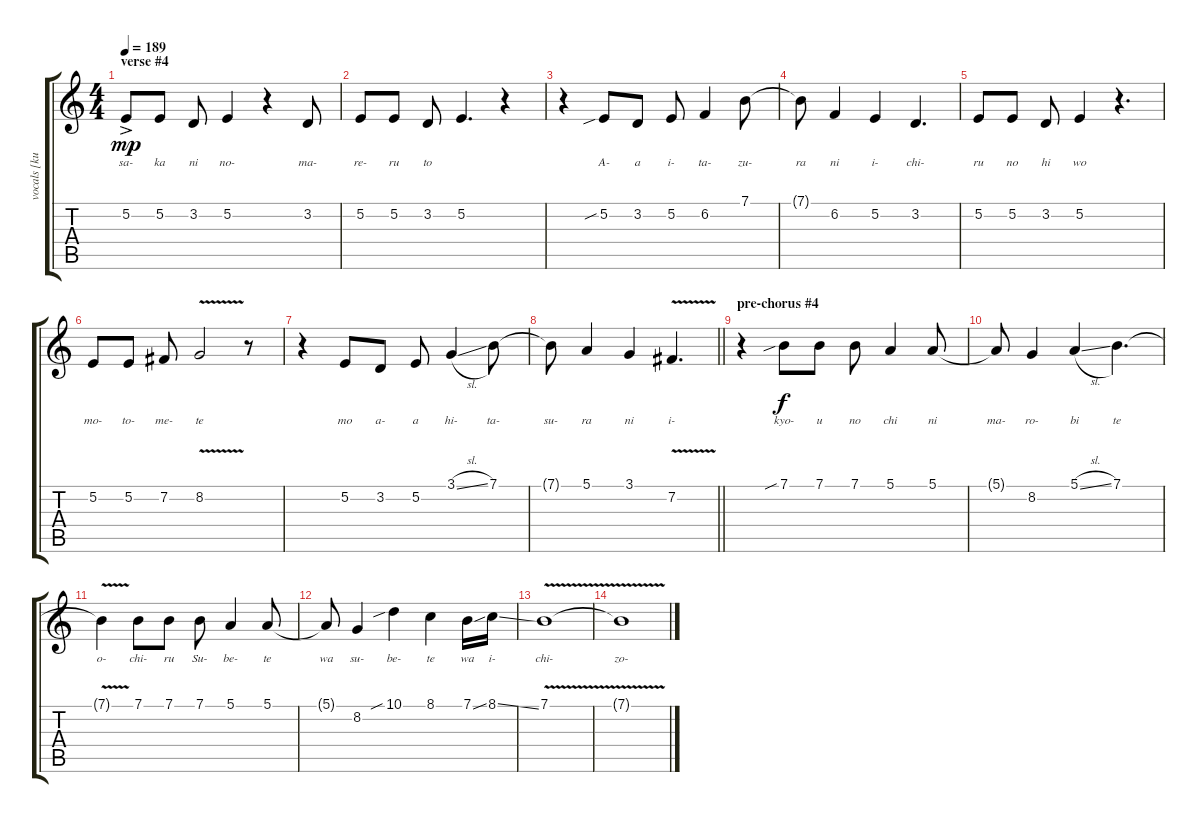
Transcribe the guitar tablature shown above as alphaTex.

\track ("vocals [kuroneko]" "vocals [ku") {instrument flute}
\staff {score tabs}
\tuning (E4 B3 G3 D3 A2 E2) {hide}
\ts (4 4)
\section ("" "verse #4")
\tempo 189
\clef g2
\ks c
5.2{ac}.8{lyrics (0 "sa-") lyrics (1 "") lyrics (2 "") lyrics (3 "") lyrics (4 "") dy mp} 5.2.8{lyrics (0 "ka") lyrics (1 "") lyrics (2 "") lyrics (3 "") lyrics (4 "")} 3.2.8{lyrics (0 "ni") lyrics (1 "") lyrics (2 "") lyrics (3 "") lyrics (4 "")} 5.2.4{lyrics (0 "no-") lyrics (1 "") lyrics (2 "") lyrics (3 "") lyrics (4 "")} r.4 3.2.8{lyrics (0 "ma-") lyrics (1 "") lyrics (2 "") lyrics (3 "") lyrics (4 "")} |
5.2.8{lyrics (0 "re-") lyrics (1 "") lyrics (2 "") lyrics (3 "") lyrics (4 "")} 5.2.8{lyrics (0 "ru") lyrics (1 "") lyrics (2 "") lyrics (3 "") lyrics (4 "")} 3.2.8{lyrics (0 "to") lyrics (1 "") lyrics (2 "") lyrics (3 "") lyrics (4 "")} 5.2.4{d lyrics (0 "") lyrics (1 "") lyrics (2 "") lyrics (3 "") lyrics (4 "")} r.4 |
r.4 5.2{sib}.8{lyrics (0 "A-") lyrics (1 "") lyrics (2 "") lyrics (3 "") lyrics (4 "")} 3.2.8{lyrics (0 "a") lyrics (1 "") lyrics (2 "") lyrics (3 "") lyrics (4 "")} 5.2.8{lyrics (0 "i-") lyrics (1 "") lyrics (2 "") lyrics (3 "") lyrics (4 "")} 6.2.4{lyrics (0 "ta-") lyrics (1 "") lyrics (2 "") lyrics (3 "") lyrics (4 "")} 7.1.8{lyrics (0 "zu-") lyrics (1 "") lyrics (2 "") lyrics (3 "") lyrics (4 "")} |
7.1{t}.8{lyrics (0 "ra") lyrics (1 "") lyrics (2 "") lyrics (3 "") lyrics (4 "")} 6.2.4{lyrics (0 "ni") lyrics (1 "") lyrics (2 "") lyrics (3 "") lyrics (4 "")} 5.2.4{lyrics (0 "i-") lyrics (1 "") lyrics (2 "") lyrics (3 "") lyrics (4 "")} 3.2.4{d lyrics (0 "chi-") lyrics (1 "") lyrics (2 "") lyrics (3 "") lyrics (4 "")} |
5.2.8{lyrics (0 "ru") lyrics (1 "") lyrics (2 "") lyrics (3 "") lyrics (4 "")} 5.2.8{lyrics (0 "no") lyrics (1 "") lyrics (2 "") lyrics (3 "") lyrics (4 "")} 3.2.8{lyrics (0 "hi") lyrics (1 "") lyrics (2 "") lyrics (3 "") lyrics (4 "")} 5.2.4{lyrics (0 "wo") lyrics (1 "") lyrics (2 "") lyrics (3 "") lyrics (4 "")} r.4{d} |
5.2.8{lyrics (0 "mo-") lyrics (1 "") lyrics (2 "") lyrics (3 "") lyrics (4 "")} 5.2.8{lyrics (0 "to-") lyrics (1 "") lyrics (2 "") lyrics (3 "") lyrics (4 "")} 7.2.8{lyrics (0 "me-") lyrics (1 "") lyrics (2 "") lyrics (3 "") lyrics (4 "")} 8.2{v}.2{lyrics (0 "te") lyrics (1 "") lyrics (2 "") lyrics (3 "") lyrics (4 "")} r.8 |
r.4 5.2.8{lyrics (0 "mo") lyrics (1 "") lyrics (2 "") lyrics (3 "") lyrics (4 "")} 3.2.8{lyrics (0 "a-") lyrics (1 "") lyrics (2 "") lyrics (3 "") lyrics (4 "")} 5.2.8{lyrics (0 "a") lyrics (1 "") lyrics (2 "") lyrics (3 "") lyrics (4 "")} 3.1{sl}.4{lyrics (0 "hi-") lyrics (1 "") lyrics (2 "") lyrics (3 "") lyrics (4 "")} 7.1.8{lyrics (0 "ta-") lyrics (1 "") lyrics (2 "") lyrics (3 "") lyrics (4 "")} |
\barLineRight lightlight
7.1{t}.8{lyrics (0 "su-") lyrics (1 "") lyrics (2 "") lyrics (3 "") lyrics (4 "")} 5.1.4{lyrics (0 "ra") lyrics (1 "") lyrics (2 "") lyrics (3 "") lyrics (4 "")} 3.1.4{lyrics (0 "ni") lyrics (1 "") lyrics (2 "") lyrics (3 "") lyrics (4 "")} 7.2{v}.4{d lyrics (0 "i-") lyrics (1 "") lyrics (2 "") lyrics (3 "") lyrics (4 "")} |
\section ("" "pre-chorus #4")
r.4 7.1{sib}.8{lyrics (0 "kyo-") lyrics (1 "") lyrics (2 "") lyrics (3 "") lyrics (4 "") dy f} 7.1.8{lyrics (0 "u") lyrics (1 "") lyrics (2 "") lyrics (3 "") lyrics (4 "")} 7.1.8{lyrics (0 "no") lyrics (1 "") lyrics (2 "") lyrics (3 "") lyrics (4 "")} 5.1.4{lyrics (0 "chi") lyrics (1 "") lyrics (2 "") lyrics (3 "") lyrics (4 "")} 5.1.8{lyrics (0 "ni") lyrics (1 "") lyrics (2 "") lyrics (3 "") lyrics (4 "")} |
5.1{t}.8{lyrics (0 "ma-") lyrics (1 "") lyrics (2 "") lyrics (3 "") lyrics (4 "")} 8.2.4{lyrics (0 "ro-") lyrics (1 "") lyrics (2 "") lyrics (3 "") lyrics (4 "")} 5.1{sl}.4{lyrics (0 "bi") lyrics (1 "") lyrics (2 "") lyrics (3 "") lyrics (4 "")} 7.1.4{d lyrics (0 "te") lyrics (1 "") lyrics (2 "") lyrics (3 "") lyrics (4 "")} |
7.1{v t}.4{lyrics (0 "o-") lyrics (1 "") lyrics (2 "") lyrics (3 "") lyrics (4 "")} 7.1.8{lyrics (0 "chi-") lyrics (1 "") lyrics (2 "") lyrics (3 "") lyrics (4 "")} 7.1.8{lyrics (0 "ru") lyrics (1 "") lyrics (2 "") lyrics (3 "") lyrics (4 "")} 7.1.8{lyrics (0 "Su-") lyrics (1 "") lyrics (2 "") lyrics (3 "") lyrics (4 "")} 5.1.4{lyrics (0 "be-") lyrics (1 "") lyrics (2 "") lyrics (3 "") lyrics (4 "")} 5.1.8{lyrics (0 "te") lyrics (1 "") lyrics (2 "") lyrics (3 "") lyrics (4 "")} |
5.1{t}.8{lyrics (0 "wa") lyrics (1 "") lyrics (2 "") lyrics (3 "") lyrics (4 "")} 8.2.4{lyrics (0 "su-") lyrics (1 "") lyrics (2 "") lyrics (3 "") lyrics (4 "")} 10.1{sib}.4{lyrics (0 "be-") lyrics (1 "") lyrics (2 "") lyrics (3 "") lyrics (4 "")} 8.1.4{lyrics (0 "te") lyrics (1 "") lyrics (2 "") lyrics (3 "") lyrics (4 "")} 7.1{ss}.16{lyrics (0 "wa") lyrics (1 "") lyrics (2 "") lyrics (3 "") lyrics (4 "")} 8.1{ss}.16{lyrics (0 "i-") lyrics (1 "") lyrics (2 "") lyrics (3 "") lyrics (4 "")} |
7.1{v}.1{lyrics (0 "chi-") lyrics (1 "") lyrics (2 "") lyrics (3 "") lyrics (4 "")} |
7.1{t}.1{lyrics (0 "zo-") lyrics (1 "") lyrics (2 "") lyrics (3 "") lyrics (4 "")}
